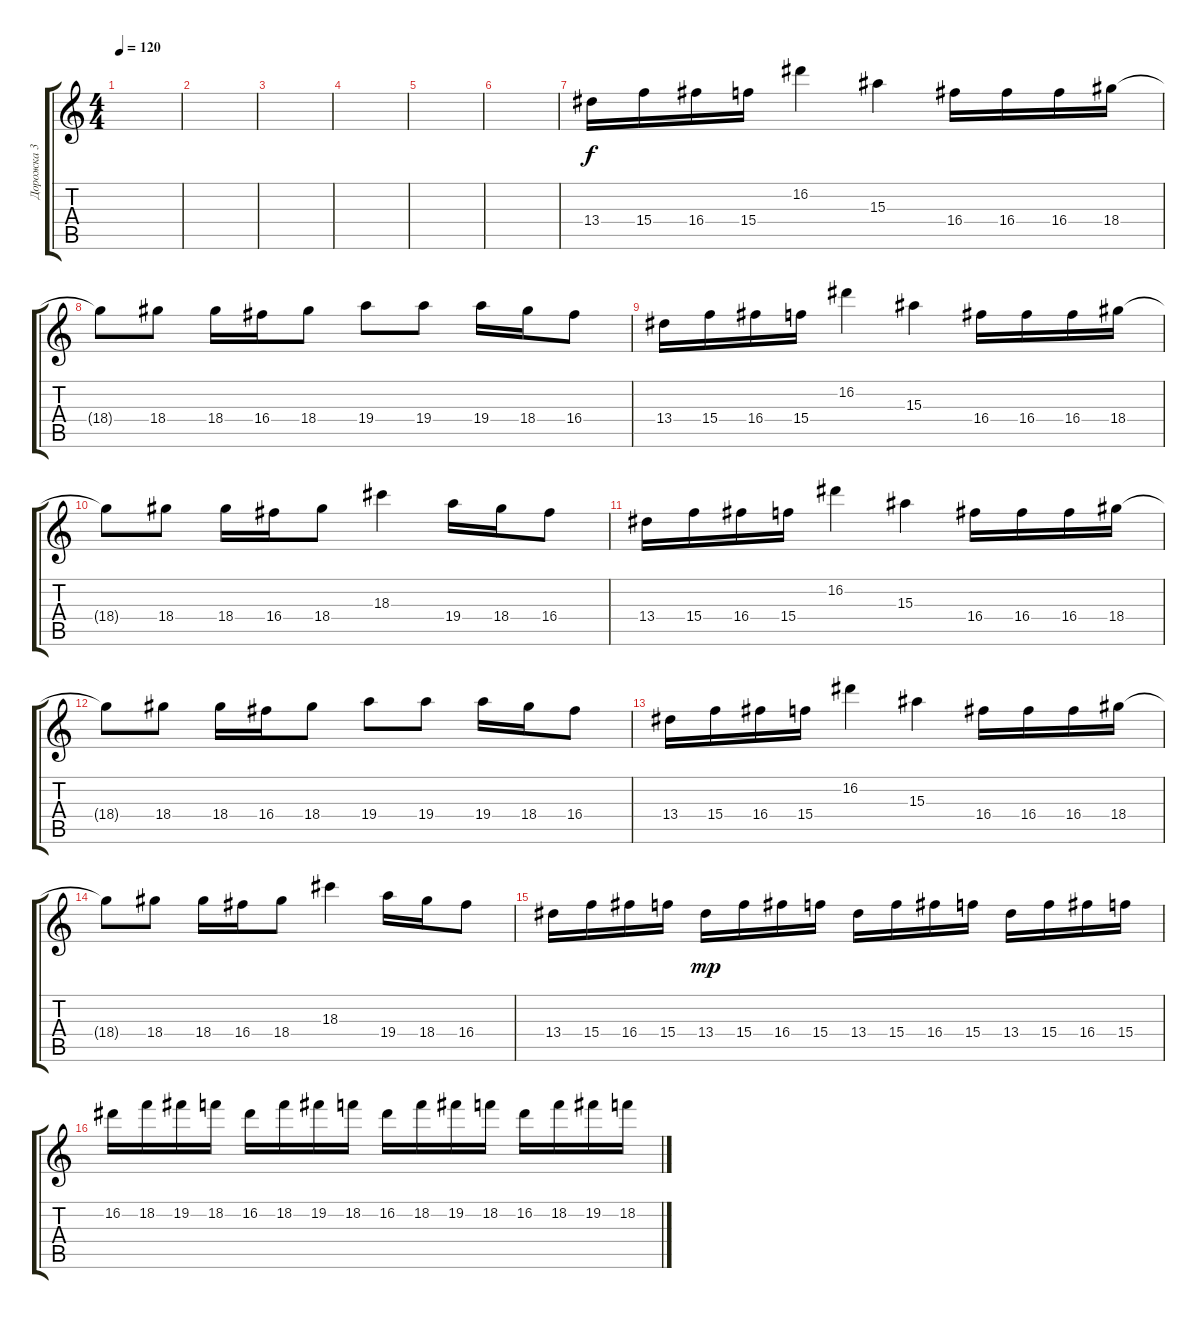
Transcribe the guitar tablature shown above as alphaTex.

\track ("Дорожка 3" "Дорожка 3") {instrument distortionguitar}
\staff {score tabs}
\tuning (E4 B3 G3 D3 A2 E2) {hide}
\ts (4 4)
\tempo 120
\clef g2
\ks c
|
|
|
|
|
|
13.4.16 15.4.16 16.4.16 15.4.16 16.2.4 15.3.4 16.4.16 16.4.16 16.4.16 18.4.16 |
18.4{t}.8 18.4.8 18.4.16 16.4.16 18.4.8 19.4.8 19.4.8 19.4.16 18.4.16 16.4.8 |
13.4.16 15.4.16 16.4.16 15.4.16 16.2.4 15.3.4 16.4.16 16.4.16 16.4.16 18.4.16 |
18.4{t}.8 18.4.8 18.4.16 16.4.16 18.4.8 18.3.4 19.4.16 18.4.16 16.4.8 |
13.4.16 15.4.16 16.4.16 15.4.16 16.2.4 15.3.4 16.4.16 16.4.16 16.4.16 18.4.16 |
18.4{t}.8 18.4.8 18.4.16 16.4.16 18.4.8 19.4.8 19.4.8 19.4.16 18.4.16 16.4.8 |
13.4.16 15.4.16 16.4.16 15.4.16 16.2.4 15.3.4 16.4.16 16.4.16 16.4.16 18.4.16 |
18.4{t}.8 18.4.8 18.4.16 16.4.16 18.4.8 18.3.4 19.4.16 18.4.16 16.4.8 |
13.4.16 15.4.16 16.4.16 15.4.16 13.4.16{dy mp} 15.4.16 16.4.16 15.4.16 13.4.16 15.4.16 16.4.16 15.4.16 13.4.16 15.4.16 16.4.16 15.4.16 |
16.2.16 18.2.16 19.2.16 18.2.16 16.2.16 18.2.16 19.2.16 18.2.16 16.2.16 18.2.16 19.2.16 18.2.16 16.2.16 18.2.16 19.2.16 18.2.16
